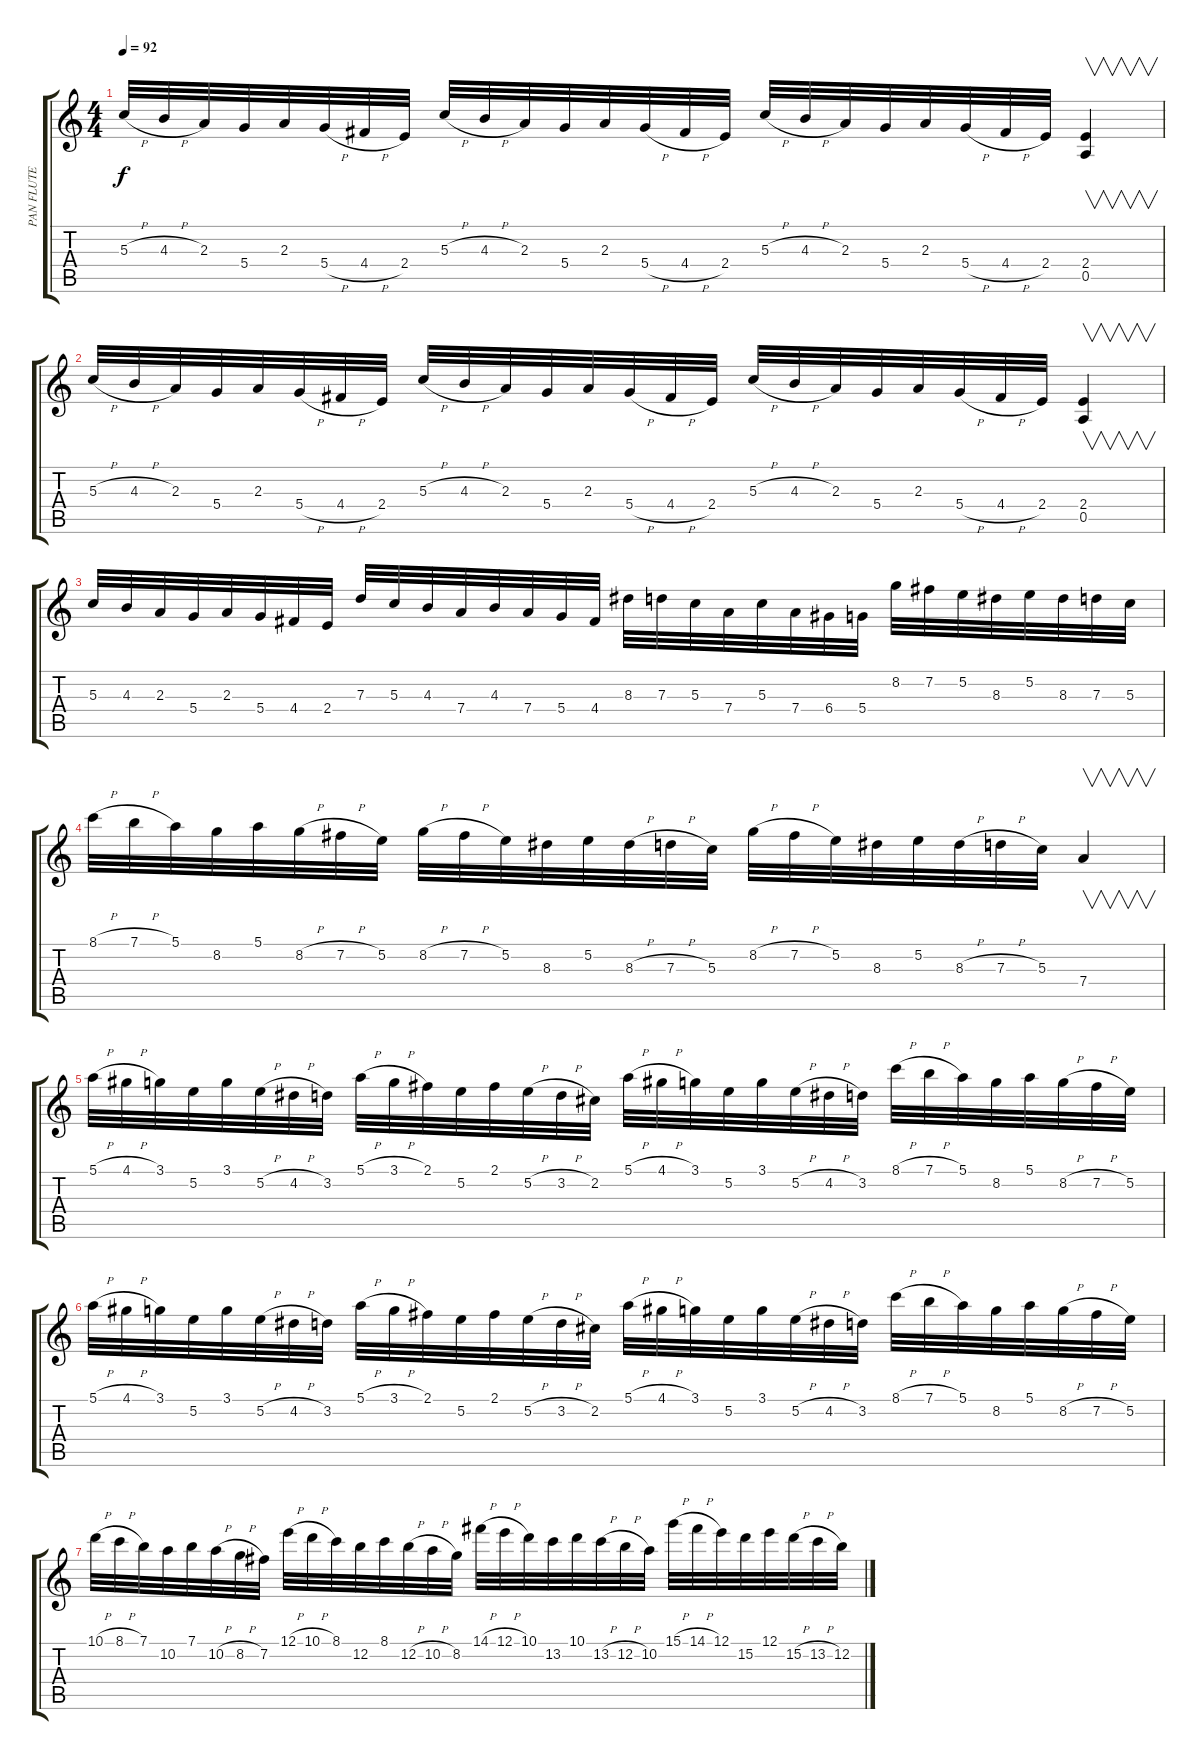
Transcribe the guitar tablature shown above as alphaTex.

\track ("PAN FLUTE" "PAN FLUTE") {instrument synthbass1}
\staff {score tabs}
\tuning (E4 B3 G3 D3 A2 E2) {hide}
\ts (4 4)
\tempo 92
\clef g2
\ks c
5.3{h}.32{dy f instrument synthbass1} 4.3{h}.32 2.3.32 5.4.32 2.3.32 5.4{h}.32 4.4{h}.32 2.4.32 5.3{h}.32 4.3{h}.32 2.3.32 5.4.32 2.3.32 5.4{h}.32 4.4{h}.32 2.4.32 5.3{h}.32 4.3{h}.32 2.3.32 5.4.32 2.3.32 5.4{h}.32 4.4{h}.32 2.4.32 (2.4 0.5).4{v} |
5.3{h}.32 4.3{h}.32 2.3.32 5.4.32 2.3.32 5.4{h}.32 4.4{h}.32 2.4.32 5.3{h}.32 4.3{h}.32 2.3.32 5.4.32 2.3.32 5.4{h}.32 4.4{h}.32 2.4.32 5.3{h}.32 4.3{h}.32 2.3.32 5.4.32 2.3.32 5.4{h}.32 4.4{h}.32 2.4.32 (2.4 0.5).4{v} |
5.3.32 4.3.32 2.3.32 5.4.32 2.3.32 5.4.32 4.4.32 2.4.32 7.3.32 5.3.32 4.3.32 7.4.32 4.3.32 7.4.32 5.4.32 4.4.32 8.3.32 7.3.32 5.3.32 7.4.32 5.3.32 7.4.32 6.4.32 5.4.32 8.2.32 7.2.32 5.2.32 8.3.32 5.2.32 8.3.32 7.3.32 5.3.32 |
8.1{h}.32 7.1{h}.32 5.1.32 8.2.32 5.1.32 8.2{h}.32 7.2{h}.32 5.2.32 8.2{h}.32 7.2{h}.32 5.2.32 8.3.32 5.2.32 8.3{h}.32 7.3{h}.32 5.3.32 8.2{h}.32 7.2{h}.32 5.2.32 8.3.32 5.2.32 8.3{h}.32 7.3{h}.32 5.3.32 7.4.4{v} |
5.1{h}.32 4.1{h}.32 3.1.32 5.2.32 3.1.32 5.2{h}.32 4.2{h}.32 3.2.32 5.1{h}.32 3.1{h}.32 2.1.32 5.2.32 2.1.32 5.2{h}.32 3.2{h}.32 2.2.32 5.1{h}.32 4.1{h}.32 3.1.32 5.2.32 3.1.32 5.2{h}.32 4.2{h}.32 3.2.32 8.1{h}.32 7.1{h}.32 5.1.32 8.2.32 5.1.32 8.2{h}.32 7.2{h}.32 5.2.32 |
5.1{h}.32 4.1{h}.32 3.1.32 5.2.32 3.1.32 5.2{h}.32 4.2{h}.32 3.2.32 5.1{h}.32 3.1{h}.32 2.1.32 5.2.32 2.1.32 5.2{h}.32 3.2{h}.32 2.2.32 5.1{h}.32 4.1{h}.32 3.1.32 5.2.32 3.1.32 5.2{h}.32 4.2{h}.32 3.2.32 8.1{h}.32 7.1{h}.32 5.1.32 8.2.32 5.1.32 8.2{h}.32 7.2{h}.32 5.2.32 |
10.1{h}.32 8.1{h}.32 7.1.32 10.2.32 7.1.32 10.2{h}.32 8.2{h}.32 7.2.32 12.1{h}.32 10.1{h}.32 8.1.32 12.2.32 8.1.32 12.2{h}.32 10.2{h}.32 8.2.32 14.1{h}.32 12.1{h}.32 10.1.32 13.2.32 10.1.32 13.2{h}.32 12.2{h}.32 10.2.32 15.1{h}.32 14.1{h}.32 12.1.32 15.2.32 12.1.32 15.2{h}.32 13.2{h}.32 12.2.32
